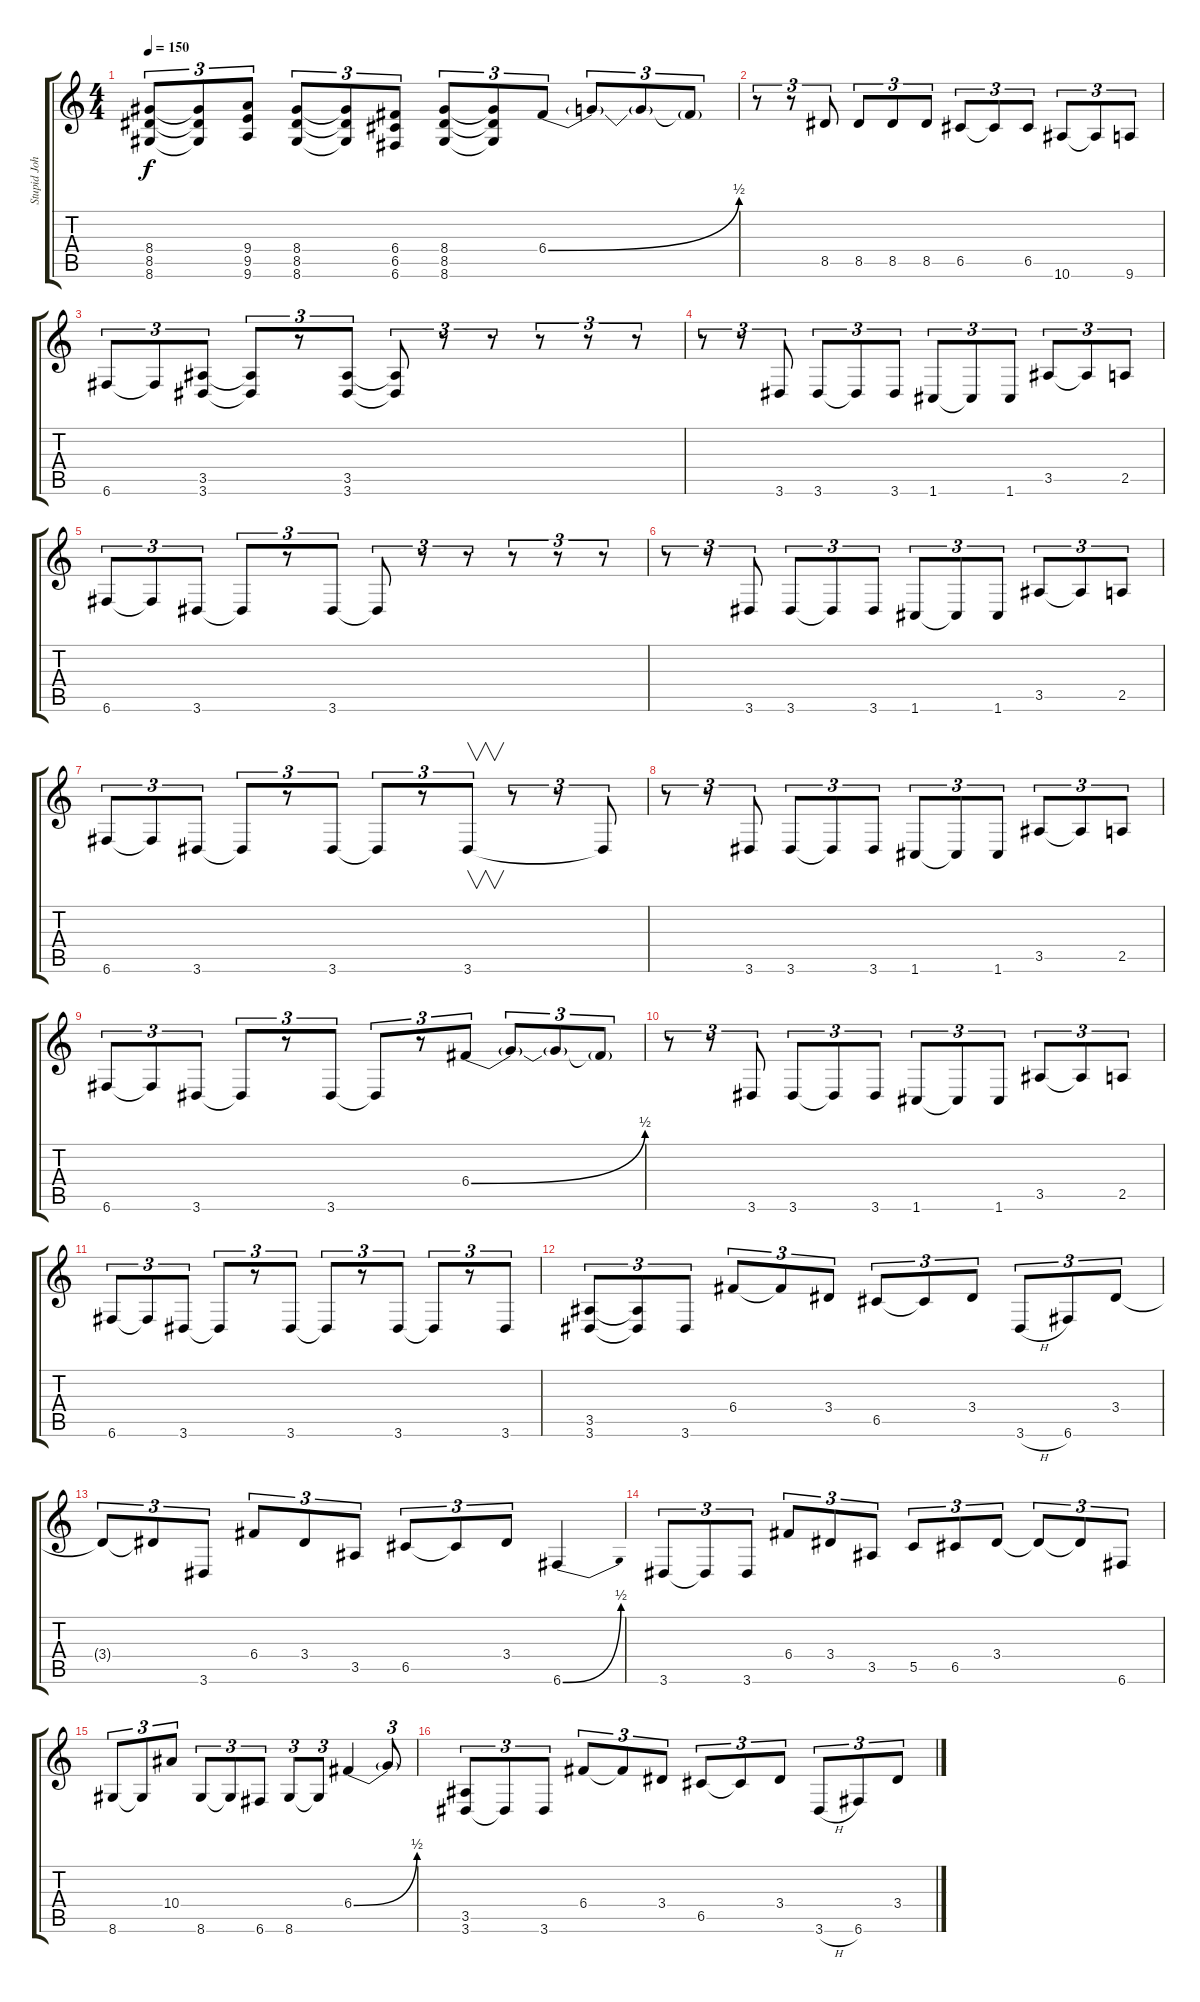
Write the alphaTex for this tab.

\track ("Stupid Johnny" "Stupid Joh") {instrument distortionguitar}
\staff {score tabs}
\tuning (D4 A3 F3 C3 G2 C2) {hide}
\ts (4 4)
\tempo 150
\clef g2
\ks c
(8.4{t} 8.5{t} 8.6{t}).8{tu (3 2) dy f} (8.4{t} 8.5{t} 8.6{t}).8{tu (3 2)} (9.4 9.5 9.6).8{tu (3 2)} (8.4 8.5 8.6).8{tu (3 2)} (8.4{t} 8.5{t} 8.6{t}).8{tu (3 2)} (6.4 6.5 6.6).8{tu (3 2)} (8.4 8.5 8.6).8{tu (3 2)} (8.4{t} 8.5{t} 8.6{t}).8{tu (3 2)} 6.4{be (bend 0 0 60 2)}.8{tu (3 2)} 6.4{t}.8{tu (3 2)} 6.4{t}.8{tu (3 2)} 6.4{t}.8{tu (3 2)} |
r.8{tu (3 2)} r.8{tu (3 2)} 8.5.8{tu (3 2)} 8.5.8{tu (3 2)} 8.5.8{tu (3 2)} 8.5.8{tu (3 2)} 6.5.8{tu (3 2)} 6.5{t}.8{tu (3 2)} 6.5.8{tu (3 2)} 10.6.8{tu (3 2)} 10.6{t}.8{tu (3 2)} 9.6.8{tu (3 2)} |
6.6.8{tu (3 2)} 6.6{t}.8{tu (3 2)} (3.5 3.6).8{tu (3 2)} (3.5{t} 3.6{t}).8{tu (3 2)} r.8{tu (3 2)} (3.5 3.6).8{tu (3 2)} (3.5{t} 3.6{t}).8{tu (3 2)} r.8{tu (3 2)} r.8{tu (3 2)} r.8{tu (3 2)} r.8{tu (3 2)} r.8{tu (3 2)} |
r.8{tu (3 2)} r.8{tu (3 2)} 3.6.8{tu (3 2)} 3.6.8{tu (3 2)} 3.6{t}.8{tu (3 2)} 3.6.8{tu (3 2)} 1.6.8{tu (3 2)} 1.6{t}.8{tu (3 2)} 1.6.8{tu (3 2)} 3.5.8{tu (3 2)} 3.5{t}.8{tu (3 2)} 2.5.8{tu (3 2)} |
6.6.8{tu (3 2)} 6.6{t}.8{tu (3 2)} 3.6.8{tu (3 2)} 3.6{t}.8{tu (3 2)} r.8{tu (3 2)} 3.6.8{tu (3 2)} 3.6{t}.8{tu (3 2)} r.8{tu (3 2)} r.8{tu (3 2)} r.8{tu (3 2)} r.8{tu (3 2)} r.8{tu (3 2)} |
r.8{tu (3 2)} r.8{tu (3 2)} 3.6.8{tu (3 2)} 3.6.8{tu (3 2)} 3.6{t}.8{tu (3 2)} 3.6.8{tu (3 2)} 1.6.8{tu (3 2)} 1.6{t}.8{tu (3 2)} 1.6.8{tu (3 2)} 3.5.8{tu (3 2)} 3.5{t}.8{tu (3 2)} 2.5.8{tu (3 2)} |
6.6.8{tu (3 2)} 6.6{t}.8{tu (3 2)} 3.6.8{tu (3 2)} 3.6{t}.8{tu (3 2)} r.8{tu (3 2)} 3.6.8{tu (3 2)} 3.6{t}.8{tu (3 2)} r.8{tu (3 2)} 3.6.8{v tu (3 2)} r.8{tu (3 2)} r.8{tu (3 2)} 3.6{t}.8{tu (3 2)} |
r.8{tu (3 2)} r.8{tu (3 2)} 3.6.8{tu (3 2)} 3.6.8{tu (3 2)} 3.6{t}.8{tu (3 2)} 3.6.8{tu (3 2)} 1.6.8{tu (3 2)} 1.6{t}.8{tu (3 2)} 1.6.8{tu (3 2)} 3.5.8{tu (3 2)} 3.5{t}.8{tu (3 2)} 2.5.8{tu (3 2)} |
6.6.8{tu (3 2)} 6.6{t}.8{tu (3 2)} 3.6.8{tu (3 2)} 3.6{t}.8{tu (3 2)} r.8{tu (3 2)} 3.6.8{tu (3 2)} 3.6{t}.8{tu (3 2)} r.8{tu (3 2)} 6.4{be (bend 0 0 60 2)}.8{tu (3 2)} 6.4{t}.8{tu (3 2)} 6.4{t}.8{tu (3 2)} 6.4{t}.8{tu (3 2)} |
r.8{tu (3 2)} r.8{tu (3 2)} 3.6.8{tu (3 2)} 3.6.8{tu (3 2)} 3.6{t}.8{tu (3 2)} 3.6.8{tu (3 2)} 1.6.8{tu (3 2)} 1.6{t}.8{tu (3 2)} 1.6.8{tu (3 2)} 3.5.8{tu (3 2)} 3.5{t}.8{tu (3 2)} 2.5.8{tu (3 2)} |
6.6.8{tu (3 2)} 6.6{t}.8{tu (3 2)} 3.6.8{tu (3 2)} 3.6{t}.8{tu (3 2)} r.8{tu (3 2)} 3.6.8{tu (3 2)} 3.6{t}.8{tu (3 2)} r.8{tu (3 2)} 3.6.8{tu (3 2)} 3.6{t}.8{tu (3 2)} r.8{tu (3 2)} 3.6.8{tu (3 2)} |
(3.5 3.6).8{tu (3 2)} (3.5{t} 3.6{t}).8{tu (3 2)} 3.6.8{tu (3 2)} 6.4.8{tu (3 2)} 6.4{t}.8{tu (3 2)} 3.4.8{tu (3 2)} 6.5.8{tu (3 2)} 6.5{t}.8{tu (3 2)} 3.4.8{tu (3 2)} 3.6{h}.8{tu (3 2)} 6.6.8{tu (3 2)} 3.4.8{tu (3 2)} |
3.4{t}.8{tu (3 2)} 3.4{t}.8{tu (3 2)} 3.6.8{tu (3 2)} 6.4.8{tu (3 2)} 3.4.8{tu (3 2)} 3.5.8{tu (3 2)} 6.5.8{tu (3 2)} 6.5{t}.8{tu (3 2)} 3.4.8{tu (3 2)} 6.6{be (bend 0 0 60 2)}.4 |
3.6.8{tu (3 2)} 3.6{t}.8{tu (3 2)} 3.6.8{tu (3 2)} 6.4.8{tu (3 2)} 3.4.8{tu (3 2)} 3.5.8{tu (3 2)} 5.5.8{tu (3 2)} 6.5.8{tu (3 2)} 3.4.8{tu (3 2)} 3.4{t}.8{tu (3 2)} 3.4{t}.8{tu (3 2)} 6.6.8{tu (3 2)} |
8.6.8{tu (3 2)} 8.6{t}.8{tu (3 2)} 10.4.8{tu (3 2)} 8.6.8{tu (3 2)} 8.6{t}.8{tu (3 2)} 6.6.8{tu (3 2)} 8.6.8{tu (3 2)} 8.6{t}.8{tu (3 2)} 6.4{be (bend 0 0 60 2)}.4 6.4{t}.8{tu (3 2)} |
(3.5 3.6).8{tu (3 2)} 3.6{t}.8{tu (3 2)} 3.6.8{tu (3 2)} 6.4.8{tu (3 2)} 6.4{t}.8{tu (3 2)} 3.4.8{tu (3 2)} 6.5.8{tu (3 2)} 6.5{t}.8{tu (3 2)} 3.4.8{tu (3 2)} 3.6{h}.8{tu (3 2)} 6.6.8{tu (3 2)} 3.4.8{tu (3 2)}
